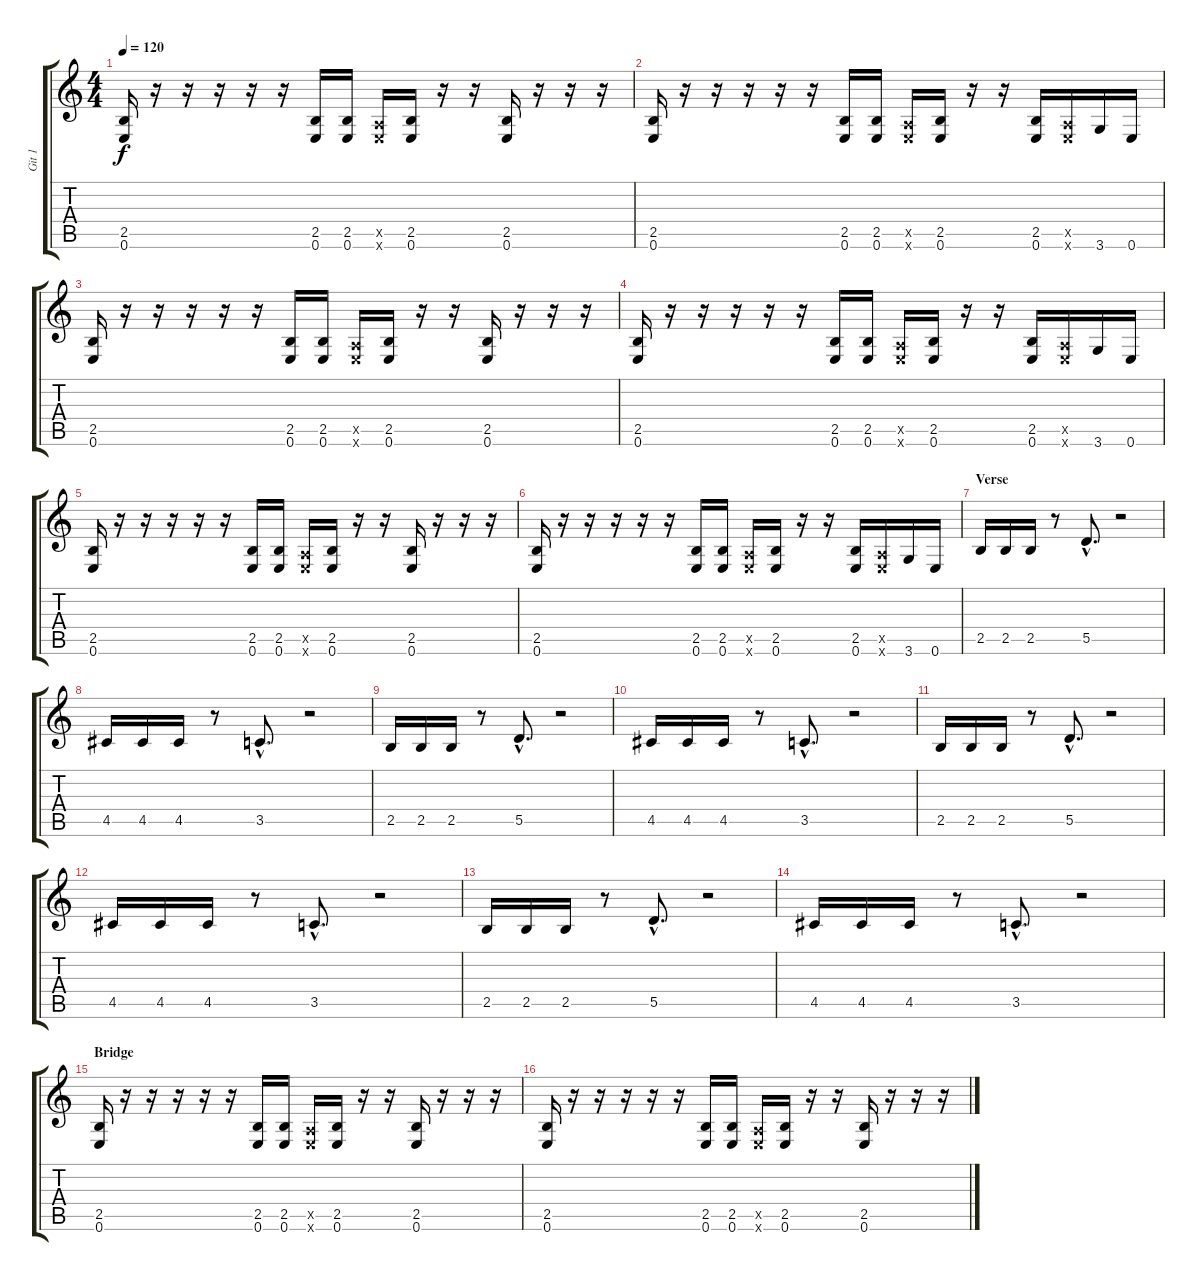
\track ("Git 1" "Git 1") {instrument distortionguitar}
\staff {score tabs}
\tuning (E4 B3 G3 D3 A2 E2) {hide}
\ts (4 4)
\tempo 120
\clef g2
\ks c
(2.5 0.6).16{dy f} r.16 r.16 r.16 r.16 r.16 (2.5 0.6).16 (2.5 0.6).16 (0.5{x} 0.6{x}).16 (2.5 0.6).16 r.16 r.16 (2.5 0.6).16 r.16 r.16 r.16 |
(2.5 0.6).16 r.16 r.16 r.16 r.16 r.16 (2.5 0.6).16 (2.5 0.6).16 (0.5{x} 0.6{x}).16 (2.5 0.6).16 r.16 r.16 (2.5 0.6).16 (0.5{x} 0.6{x}).16 3.6.16 0.6.16 |
(2.5 0.6).16 r.16 r.16 r.16 r.16 r.16 (2.5 0.6).16 (2.5 0.6).16 (0.5{x} 0.6{x}).16 (2.5 0.6).16 r.16 r.16 (2.5 0.6).16 r.16 r.16 r.16 |
(2.5 0.6).16 r.16 r.16 r.16 r.16 r.16 (2.5 0.6).16 (2.5 0.6).16 (0.5{x} 0.6{x}).16 (2.5 0.6).16 r.16 r.16 (2.5 0.6).16 (0.5{x} 0.6{x}).16 3.6.16 0.6.16 |
(2.5 0.6).16 r.16 r.16 r.16 r.16 r.16 (2.5 0.6).16 (2.5 0.6).16 (0.5{x} 0.6{x}).16 (2.5 0.6).16 r.16 r.16 (2.5 0.6).16 r.16 r.16 r.16 |
(2.5 0.6).16 r.16 r.16 r.16 r.16 r.16 (2.5 0.6).16 (2.5 0.6).16 (0.5{x} 0.6{x}).16 (2.5 0.6).16 r.16 r.16 (2.5 0.6).16 (0.5{x} 0.6{x}).16 3.6.16 0.6.16 |
\section ("" "Verse")
2.5.16 2.5.16 2.5.16 r.8 5.5{hac}.8{d} r.2 |
4.5.16 4.5.16 4.5.16 r.8 3.5{hac}.8{d} r.2 |
2.5.16 2.5.16 2.5.16 r.8 5.5{hac}.8{d} r.2 |
4.5.16 4.5.16 4.5.16 r.8 3.5{hac}.8{d} r.2 |
2.5.16 2.5.16 2.5.16 r.8 5.5{hac}.8{d} r.2 |
4.5.16 4.5.16 4.5.16 r.8 3.5{hac}.8{d} r.2 |
2.5.16 2.5.16 2.5.16 r.8 5.5{hac}.8{d} r.2 |
4.5.16 4.5.16 4.5.16 r.8 3.5{hac}.8{d} r.2 |
\section ("" "Bridge")
(2.5 0.6).16 r.16 r.16 r.16 r.16 r.16 (2.5 0.6).16 (2.5 0.6).16 (0.5{x} 0.6{x}).16 (2.5 0.6).16 r.16 r.16 (2.5 0.6).16 r.16 r.16 r.16 |
(2.5 0.6).16 r.16 r.16 r.16 r.16 r.16 (2.5 0.6).16 (2.5 0.6).16 (0.5{x} 0.6{x}).16 (2.5 0.6).16 r.16 r.16 (2.5 0.6).16 r.16 r.16 r.16
